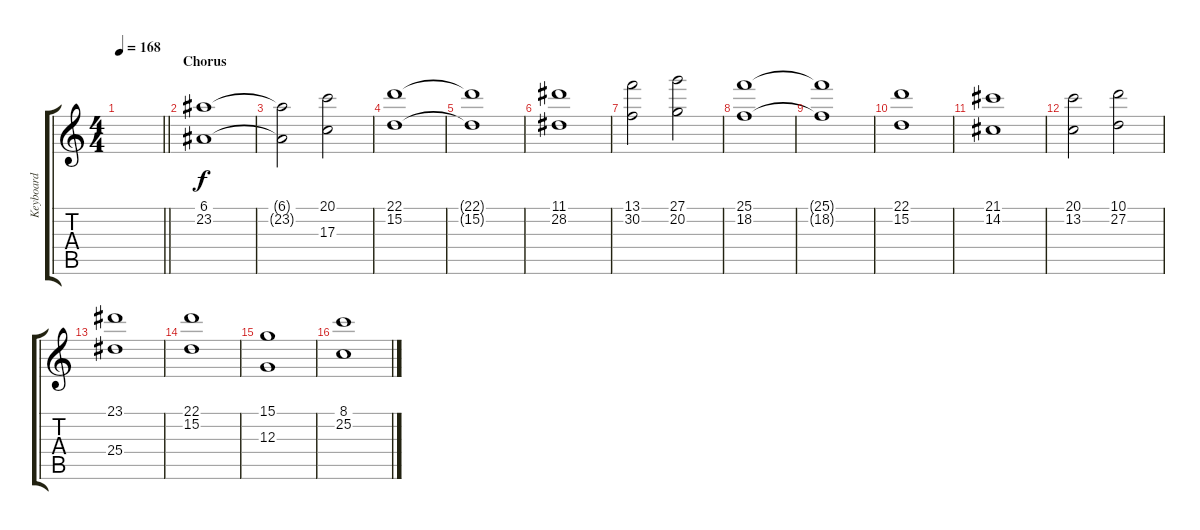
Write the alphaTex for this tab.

\track ("Keyboard" "Keyboard") {instrument synthstrings1}
\staff {score tabs}
\tuning (E4 B3 G3 D3 A2 E2) {hide}
\ts (4 4)
\tempo 168
\clef g2
\barLineRight lightlight
\ks c
|
\section ("" "Chorus")
(6.1 23.2).1 |
(6.1{t} 23.2{t}).2 (20.1 17.3).2 |
(22.1 15.2).1 |
(22.1{t} 15.2{t}).1 |
(11.1 28.2).1 |
(13.1 30.2).2 (27.1 20.2).2 |
(25.1 18.2).1 |
(25.1{t} 18.2{t}).1 |
(22.1 15.2).1 |
(21.1 14.2).1 |
(20.1 13.2).2 (10.1 27.2).2 |
(23.1 25.4).1 |
(22.1 15.2).1 |
(15.1 12.3).1 |
(8.1 25.2).1
